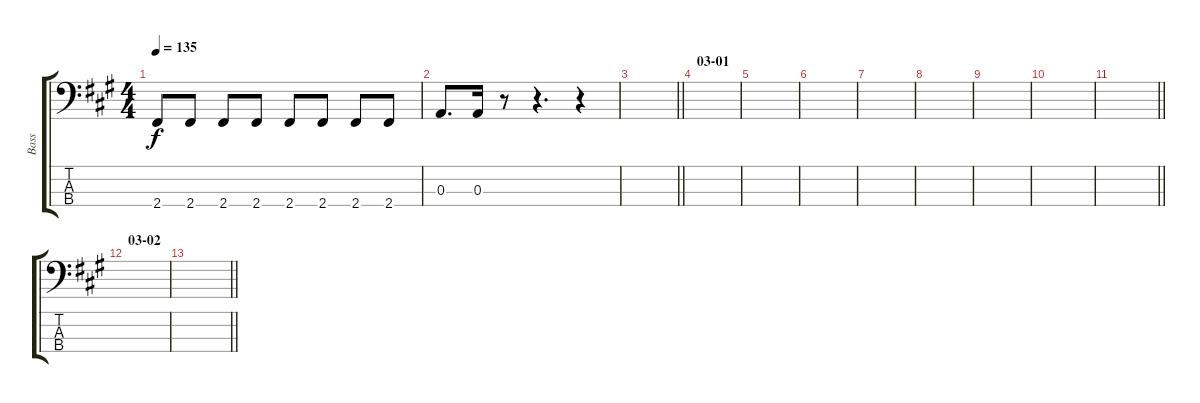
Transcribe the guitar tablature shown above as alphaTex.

\track ("Bass" "Bass") {instrument electricbassfinger}
\staff {score tabs}
\tuning (G2 D2 A1 E1) {hide}
\ts (4 4)
\tempo 135
\clef f4
\ks a
2.4.8{dy f} 2.4.8 2.4.8 2.4.8 2.4.8 2.4.8 2.4.8 2.4.8 |
0.3.8{d} 0.3.16 r.8 r.4{d} r.4 |
\barLineRight lightlight
|
\section ("" "03-01")
|
|
|
|
|
|
|
\barLineRight lightlight
|
\section ("" "03-02")
|
\barLineRight lightlight
